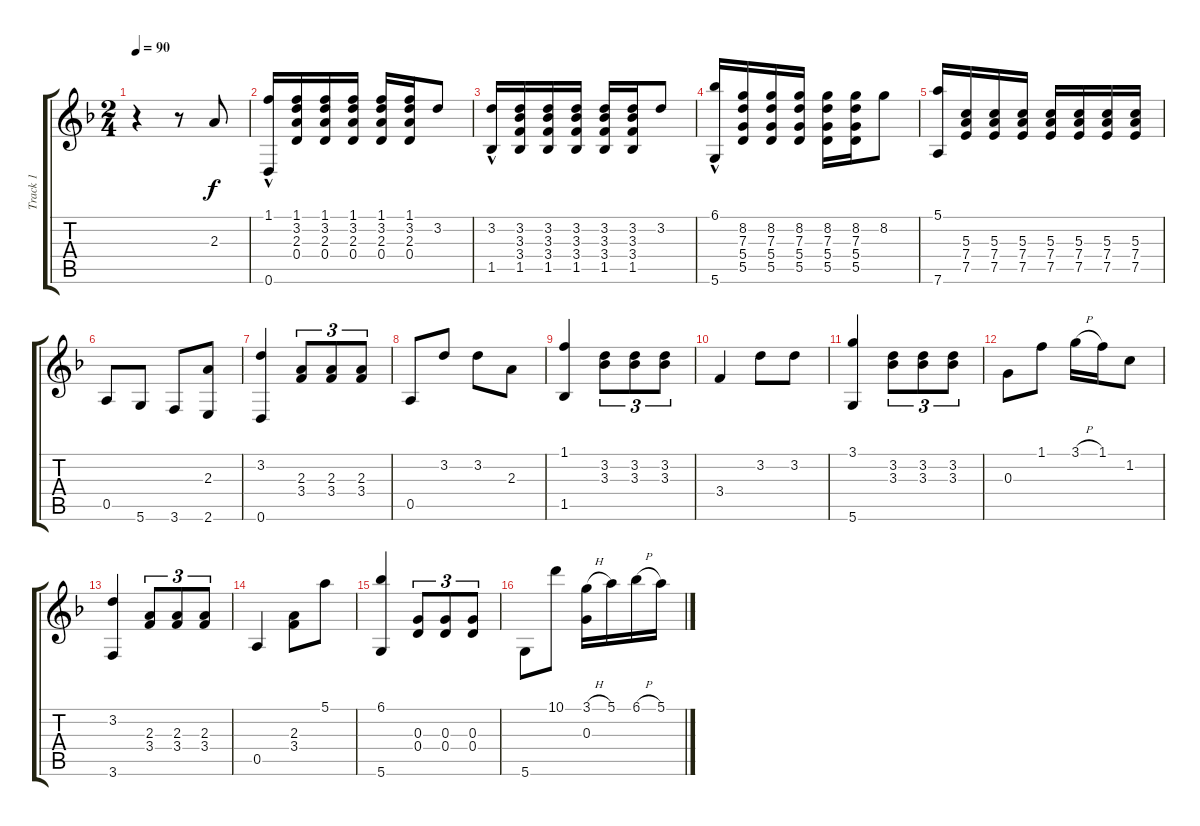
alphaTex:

\track ("Track 1" "Track 1") {instrument acousticguitarnylon}
\staff {score tabs}
\tuning (E4 B3 G3 D3 A2 D2) {hide}
\ts (2 4)
\tempo 90
\clef g2
\ks f
r.4{dy f instrument acousticguitarnylon} r.8 2.3.8 |
(1.1{hac} 0.6).16 (1.1 3.2 2.3 0.4).16 (1.1 3.2 2.3 0.4).16 (1.1 3.2 2.3 0.4).16 (1.1 3.2 2.3 0.4).16 (1.1 3.2 2.3 0.4).16 3.2.8 |
(3.2{hac} 1.5).16 (3.2 3.3 3.4 1.5).16 (3.2 3.3 3.4 1.5).16 (3.2 3.3 3.4 1.5).16 (3.2 3.3 3.4 1.5).16 (3.2 3.3 3.4 1.5).16 3.2.8 |
(6.1{hac} 5.6).16 (8.2 7.3 5.4 5.5).16 (8.2 7.3 5.4 5.5).16 (8.2 7.3 5.4 5.5).16 (8.2 7.3 5.4 5.5).16 (8.2 7.3 5.4 5.5).16 8.2.8 |
(5.1 7.6).16 (5.3 7.4 7.5).16 (5.3 7.4 7.5).16 (5.3 7.4 7.5).16 (5.3 7.4 7.5).16 (5.3 7.4 7.5).16 (5.3 7.4 7.5).16 (5.3 7.4 7.5).16 |
0.5.8 5.6.8 3.6.8 (2.3 2.6).8 |
(3.2 0.6).4 (2.3 3.4).8{tu (3 2)} (2.3 3.4).8{tu (3 2)} (2.3 3.4).8{tu (3 2)} |
0.5.8 3.2.8 3.2.8 2.3.8 |
(1.1 1.5).4 (3.2 3.3).8{tu (3 2)} (3.2 3.3).8{tu (3 2)} (3.2 3.3).8{tu (3 2)} |
3.4.4 3.2.8 3.2.8 |
(3.1 5.6).4 (3.2 3.3).8{tu (3 2)} (3.2 3.3).8{tu (3 2)} (3.2 3.3).8{tu (3 2)} |
0.3.8 1.1.8 3.1{h}.16 1.1.16 1.2.8 |
(3.2 3.6).4 (2.3 3.4).8{tu (3 2)} (2.3 3.4).8{tu (3 2)} (2.3 3.4).8{tu (3 2)} |
0.5.4 (2.3 3.4).8 5.1.8 |
(6.1 5.6).4 (0.3 0.4).8{tu (3 2)} (0.3 0.4).8{tu (3 2)} (0.3 0.4).8{tu (3 2)} |
5.6.8 10.1.8 (3.1{h} 0.3).16 5.1.16 6.1{h}.16 5.1.16
